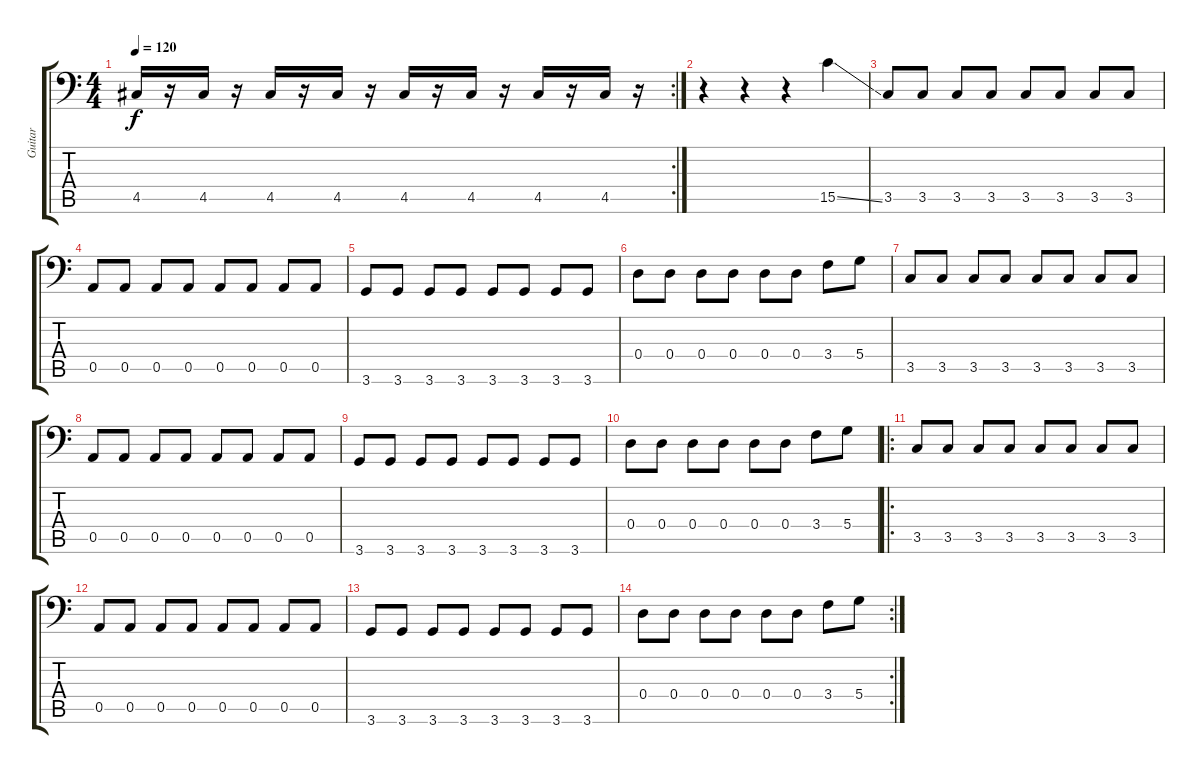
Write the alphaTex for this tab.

\track ("Guitar" "Guitar") {instrument electricbasspick}
\staff {score tabs}
\tuning (E3 B2 G2 D2 A1 E1) {hide}
\rc 2
\ts (4 4)
\tempo 120
\clef f4
\ks c
4.5.16{dy f} r.16 4.5.16 r.16 4.5.16 r.16 4.5.16 r.16 4.5.16 r.16 4.5.16 r.16 4.5.16 r.16 4.5.16 r.16 |
r.4 r.4 r.4 15.5{ss}.4 |
3.5.8 3.5.8 3.5.8 3.5.8 3.5.8 3.5.8 3.5.8 3.5.8 |
0.5.8 0.5.8 0.5.8 0.5.8 0.5.8 0.5.8 0.5.8 0.5.8 |
3.6.8 3.6.8 3.6.8 3.6.8 3.6.8 3.6.8 3.6.8 3.6.8 |
0.4.8 0.4.8 0.4.8 0.4.8 0.4.8 0.4.8 3.4.8 5.4.8 |
3.5.8 3.5.8 3.5.8 3.5.8 3.5.8 3.5.8 3.5.8 3.5.8 |
0.5.8 0.5.8 0.5.8 0.5.8 0.5.8 0.5.8 0.5.8 0.5.8 |
3.6.8 3.6.8 3.6.8 3.6.8 3.6.8 3.6.8 3.6.8 3.6.8 |
0.4.8 0.4.8 0.4.8 0.4.8 0.4.8 0.4.8 3.4.8 5.4.8 |
\ro
3.5.8 3.5.8 3.5.8 3.5.8 3.5.8 3.5.8 3.5.8 3.5.8 |
0.5.8 0.5.8 0.5.8 0.5.8 0.5.8 0.5.8 0.5.8 0.5.8 |
3.6.8 3.6.8 3.6.8 3.6.8 3.6.8 3.6.8 3.6.8 3.6.8 |
\rc 2
0.4.8 0.4.8 0.4.8 0.4.8 0.4.8 0.4.8 3.4.8 5.4.8
